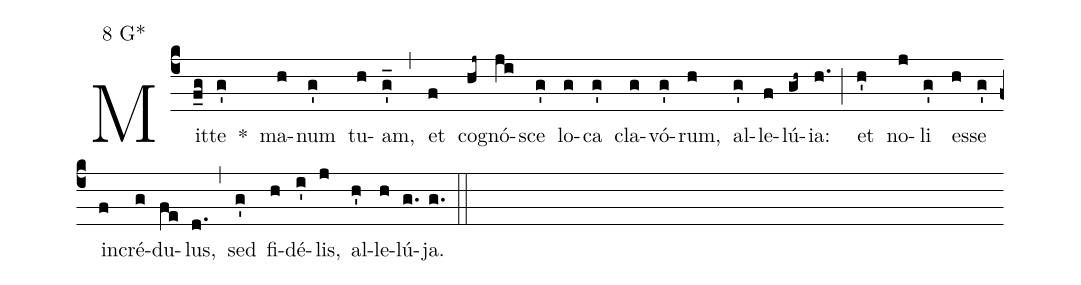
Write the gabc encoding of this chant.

mode:8 G*;
%%
(c4) Mit(f_g)te(g') *() ma(h)num(g') tu(h)am,(g'_) (,) et(f) co(hj~)gnó(ji)sce(g') lo(g)ca(g') cla(g)vó(g')rum,(h) al(g')le(f)lú(gh~)ia:(h.) (;) et(h') no(j)li(g') es(h)se(g') in(f)cré(g)du(fe)lus,(d.) (,) sed(g') fi(h)dé(i')lis,(j) al(h')le(h)lú(g.)ja.(g.) (::)
